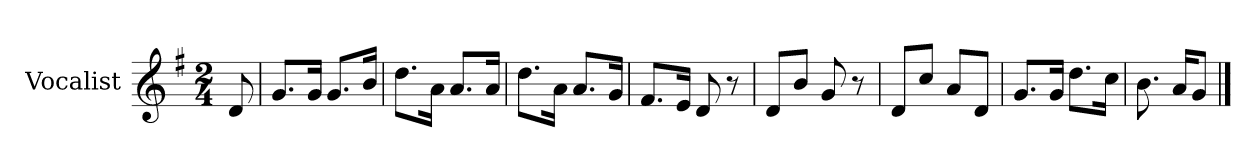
**kern
*part1
*staff1
*I"Vocalist
*k[f#]
*G:
*M2/4
=
8d
=1
8.gL
16gJk
8.gL
16bJk
=2
8.ddL
16aJk
8.aL
16aJk
=3
8.ddL
16aJk
8.aL
16gJk
=4
8.f#L
16eJk
8d
8r
=5
8dL
8bJ
8g
8r
=6
8dL
8ccJ
8aL
8dJ
=7
8.gL
16gJk
8.ddL
16ccJk
=8
8.b
16aKL
8gJ
==
*-
